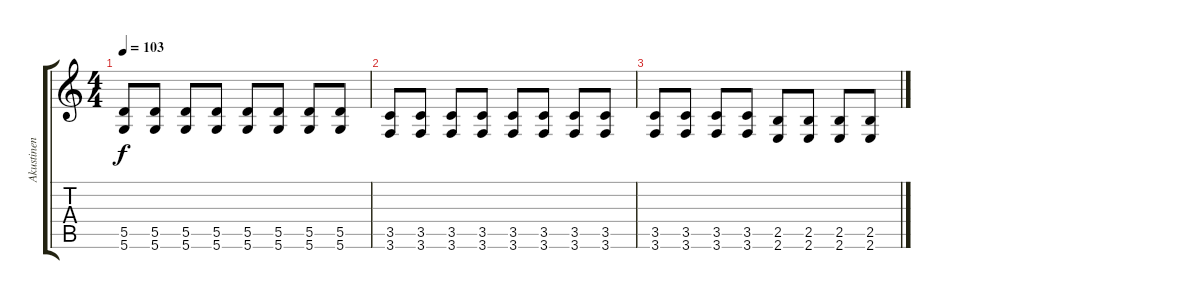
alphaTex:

\track ("Akustinen" "Akustinen") {instrument electricguitarmuted}
\staff {score tabs}
\tuning (E4 B3 G3 D3 A2 D2) {hide}
\ts (4 4)
\tempo 103
\clef g2
\ks c
(5.5 5.6).8{dy f} (5.5 5.6).8 (5.5 5.6).8 (5.5 5.6).8 (5.5 5.6).8 (5.5 5.6).8 (5.5 5.6).8 (5.5 5.6).8 |
(3.5 3.6).8 (3.5 3.6).8 (3.5 3.6).8 (3.5 3.6).8 (3.5 3.6).8 (3.5 3.6).8 (3.5 3.6).8 (3.5 3.6).8 |
(3.5 3.6).8 (3.5 3.6).8 (3.5 3.6).8 (3.5 3.6).8 (2.5 2.6).8 (2.5 2.6).8 (2.5 2.6).8 (2.5 2.6).8
